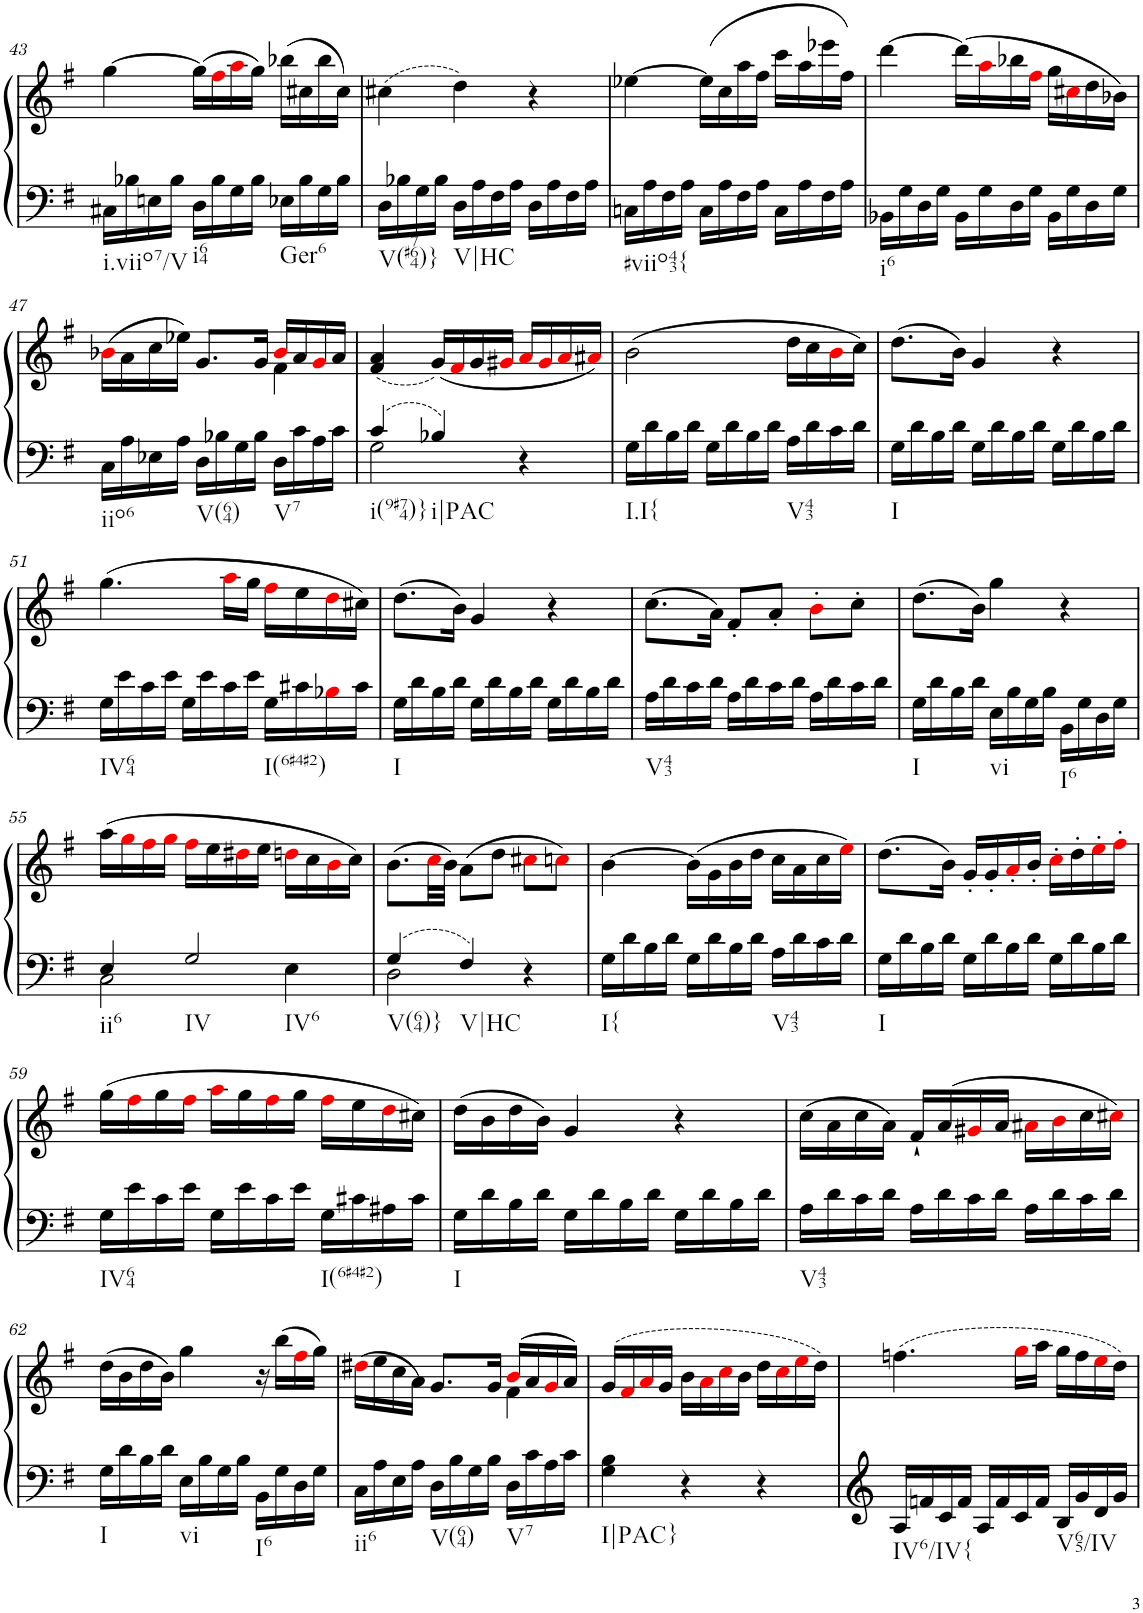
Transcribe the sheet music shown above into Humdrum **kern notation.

**kern	**kern
*part1	*part1
*staff2	*staff1
*I"Piano, Piano right	*
*I'Pno.	*
!!LO:PB:g=z
*clefF4	*clefG2
*k[f#]	*k[f#]
*M3/4	*M3/4
=43	=43
!LO:TX:b:t=i.viio7/V	!
16C#X\LL	[4gg\
16B-X\	.
16En\	.
16B-\JJ	.
!LO:TX:b:t=i64	!
16D\LL	(16gg\LL]
16B-\	16ff#i\
16G\	16aai\
16B-\JJ	16gg\JJ)
!LO:TX:b:t=Ger6	!
16E-X\LL	(16bb-X\LL
16B-\	16cc#X\
16G\	16bb-\
16B-\JJ	16cc#\JJ)
=44	=44
!LO:TX:b:t=V(#764)}	!
16D\LL	(4cc#X\
16B-X\	.
16G\	.
16B-\JJ	.
!LO:TX:b:t=V|HC	!
16D\LL	4dd\)
16A\	.
16F#\	.
16A\JJ	.
16D\LL	4r
16A\	.
16F#\	.
16A\JJ	.
=45	=45
!LO:TX:b:t=#viio43{	!
16Cn\LL	[4ee-X\
16A\	.
16F#\	.
16A\JJ	.
16C\LL	(16ee-\LL]
16A\	16cc\
16F#\	16aa\
16A\JJ	16ff#\JJ
16C\LL	16ccc\LL
16A\	16aa\
16F#\	16eee-X\
16A\JJ	16ff#\JJ)
=46	=46
!LO:TX:b:t=i6	!
16BB-X\LL	[4ddd\
16G\	.
16D\	.
16G\JJ	.
16BB-\LL	(16ddd\LL]
16G\	16aai\
16D\	16bb-X\
16G\JJ	16ff#i\JJ
16BB-\LL	16gg\LL
16G\	16cc#Xi\
16D\	16dd\
16G\JJ	16b-X\JJ)
!!LO:LB:g=z
=47	=47
*	*^
!LO:TX:b:t=iio6	!	!
16C\LL	(16b-Xi\LL	2ryy
16A\	16a\	.
16E-X\	16cc\	.
16A\JJ	16ee-X\JJ)	.
!LO:TX:b:t=V(64)	!	!
16D\LL	8.g/L	.
16B-X\	.	.
16G\	.	.
16B-\JJ	16g/Jk	.
!LO:TX:b:t=V7	!	!
16D\LL	16b-i/LL	4f#\
16c\	16a/	.
16A\	16gi/	.
16c\JJ	16a/JJ	.
*	*v	*v
=48	=48
*^	*
!LO:TX:b:t=i(9#74)}	!	!
4c/	2G\	(4f#/ 4a/
!LO:TX:b:t=i|PAC	!	!
4B-X/	.	(16g/LL)
.	.	16f#i/
.	.	16g/
.	.	16g#Xi/JJ
4r	4ryy	16ai/LL
.	.	16g#i/
.	.	16ai/
.	.	16a#Xi/JJ)
*v	*v	*
=49	=49
!LO:TX:b:t=I.I{	!
16G\LL	(2b\
16d\	.
16B\	.
16d\JJ	.
16G\LL	.
16d\	.
16B\	.
16d\JJ	.
!LO:TX:b:t=V43	!
16A\LL	16dd\LL
16d\	16cc\
16c\	16bi\
16d\JJ	16cc\JJ)
=50	=50
!LO:TX:b:t=I	!
16G\LL	(8.dd\L
16d\	.
16B\	.
16d\JJ	16b\Jk)
16G\LL	4g/
16d\	.
16B\	.
16d\JJ	.
16G\LL	4r
16d\	.
16B\	.
16d\JJ	.
!!LO:LB:g=z
=51	=51
!LO:TX:b:t=IV64	!
16G\LL	(4.gg\
16e\	.
16c\	.
16e\JJ	.
16G\LL	.
16e\	.
16c\	16aai\LL
16e\JJ	16gg\JJ
!LO:TX:b:t=I(6#4#2)	!
16G\LL	16ff#i\LL
16c#X\	16ee\
16B-Xi\	16ddi\
16c#\JJ	16cc#X\JJ)
=52	=52
!LO:TX:b:t=I	!
16G\LL	(8.dd\L
16d\	.
16B\	.
16d\JJ	16b\Jk)
16G\LL	4g/
16d\	.
16B\	.
16d\JJ	.
16G\LL	4r
16d\	.
16B\	.
16d\JJ	.
=53	=53
!LO:TX:b:t=V43	!
16A\LL	(8.cc\L
16d\	.
16c\	.
16d\JJ	16a\Jk)
16A\LL	8f#'/L
16d\	.
16c\	8a'/J
16d\JJ	.
16A\LL	8b'i\L
16d\	.
16c\	8cc'\J
16d\JJ	.
=54	=54
!LO:TX:b:t=I	!
16G\LL	(8.dd\L
16d\	.
16B\	.
16d\JJ	16b\Jk)
!LO:TX:b:t=vi	!
16E\LL	4gg\
16B\	.
16G\	.
16B\JJ	.
!LO:TX:b:t=I6	!
16BB\LL	4r
16G\	.
16D\	.
16G\JJ	.
!!LO:LB:g=z
=55	=55
*^	*
!LO:TX:b:t=ii6	!	!
4E/	2C\	(16aa\LL
.	.	16ggi\
.	.	16ff#i\
.	.	16ggi\JJ
!LO:TX:b:t=IV	!	!
!LO:TX:b:t=IV6	!	!
2G/	.	16ff#i\LL
.	.	16ee\
.	.	16dd#Xi\
.	.	16ee\JJ
.	4E\	16ddni\LL
.	.	16cc\
.	.	16bi\
.	.	16cc\JJ)
=56	=56	=56
!LO:TX:b:t=V(64)}	!	!
4G/	2D\	(8.b\L
.	.	32cci\LL
.	.	32b\JJJ)
!LO:TX:b:t=V|HC	!	!
4F#/	.	(8a\L
.	.	8dd\J
4r	4ryy	8cc#Xi\L
.	.	8ccni\J)
*v	*v	*
=57	=57
!LO:TX:b:t=I{	!
16G\LL	[4b\
16d\	.
16B\	.
16d\JJ	.
16G\LL	(16b\LL]
16d\	16g\
16B\	16b\
16d\JJ	16dd\JJ
!LO:TX:b:t=V43	!
16A\LL	16cc\LL
16d\	16a\
16c\	16cc\
16d\JJ	16eei\JJ)
=58	=58
!LO:TX:b:t=I	!
16G\LL	(8.dd\L
16d\	.
16B\	.
16d\JJ	16b\Jk)
16G\LL	16g'/LL
16d\	16g'/
16B\	16a'i/
16d\JJ	16b'/JJ
16G\LL	16cc'i\LL
16d\	16dd'\
16B\	16ee'i\
16d\JJ	16ff#'i\JJ
!!LO:LB:g=z
=59	=59
!LO:TX:b:t=IV64	!
16G\LL	(16gg\LL
16e\	16ff#i\
16c\	16gg\
16e\JJ	16ff#i\JJ
16G\LL	16aai\LL
16e\	16gg\
16c\	16ff#i\
16e\JJ	16gg\JJ
!LO:TX:b:t=I(6#4#2)	!
16G\LL	16ff#i\LL
16c#X\	16ee\
16A#X\	16ddi\
16c#\JJ	16cc#X\JJ)
=60	=60
!LO:TX:b:t=I	!
16G\LL	(16dd\LL
16d\	16b\
16B\	16dd\
16d\JJ	16b\JJ)
16G\LL	4g/
16d\	.
16B\	.
16d\JJ	.
16G\LL	4r
16d\	.
16B\	.
16d\JJ	.
=61	=61
!LO:TX:b:t=V43	!
16A\LL	(16cc\LL
16d\	16a\
16c\	16cc\
16d\JJ	16a\JJ)
16A\LL	16f#`/LL
16d\	(16a/
16c\	16g#Xi/
16d\JJ	16a/JJ
16A\LL	16a#Xi\LL
16d\	16bi\
16c\	16cc\
16d\JJ	16cc#Xi\JJ)
!!LO:LB:g=z
=62	=62
!LO:TX:b:t=I	!
16G\LL	(16dd\LL
16d\	16b\
16B\	16dd\
16d\JJ	16b\JJ)
!LO:TX:b:t=vi	!
16E\LL	4gg\
16B\	.
16G\	.
16B\JJ	.
!LO:TX:b:t=I6	!
16BB\LL	16r
16G\	(16bb\LL
16D\	16ff#i\
16G\JJ	16gg\JJ)
=63	=63
*	*^
!LO:TX:b:t=ii6	!	!
16C\LL	(16dd#Xi\LL	2ryy
16A\	16ee\	.
16E\	16cc\	.
16A\JJ	16a\JJ)	.
!LO:TX:b:t=V(64)	!	!
16D\LL	8.g/L	.
16B\	.	.
16G\	.	.
16B\JJ	16g/Jk	.
!LO:TX:b:t=V7	!	!
16D\LL	(16bi/LL	4f#\
16c\	16a/	.
16A\	16gi/	.
16c\JJ	16a/JJ)	.
*	*v	*v
=64	=64
!LO:TX:b:t=I|PAC}	!
4G\ 4B\	(16g/LL
.	16f#i/
.	16ai/
.	16g/JJ
4r	16b\LL
.	16ai\
.	16cci\
.	16b\JJ
4r	16dd\LL
.	16cci\
.	16eei\
.	16dd\JJ)
=65	=65
!LO:TX:b:t=IV6/IV{	!
16A/LL	(4.ffn\
16fn/	.
16c/	.
16f/JJ	.
16A/LL	.
16f/	.
16c/	16ggi\LL
16f/JJ	16aa\JJ
!LO:TX:b:t=V65/IV	!
16B/LL	16gg\LL
16g/	16ff\
16d/	16eei\
16g/JJ	16dd\JJ)
=	=
*-	*-
